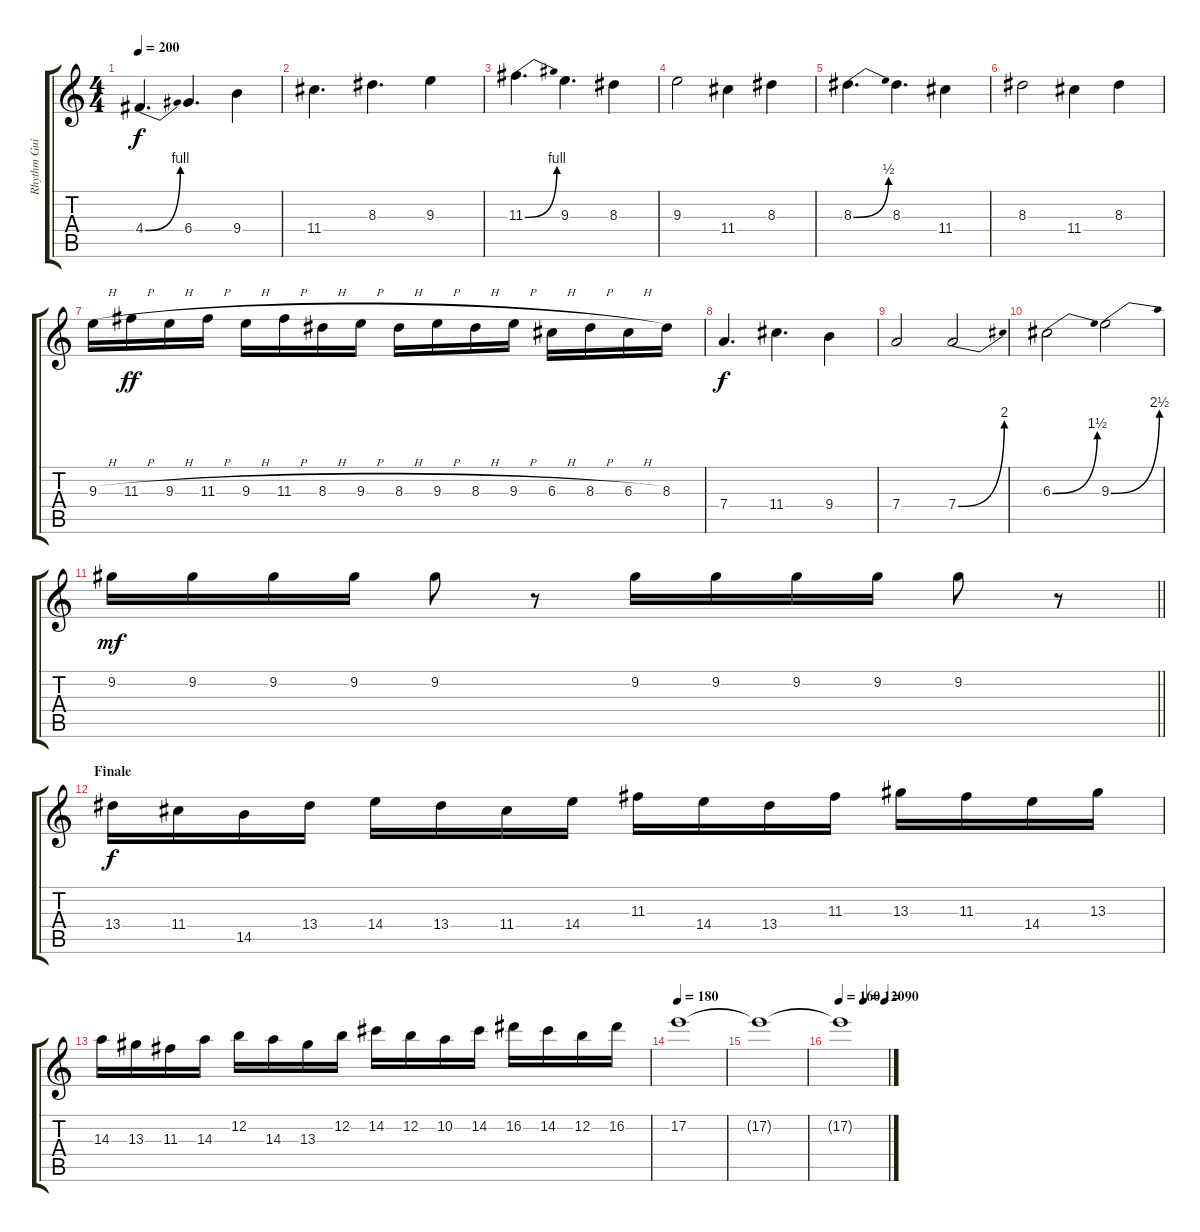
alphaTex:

\track ("Rhythm Guitar" "Rhythm Gui") {instrument distortionguitar}
\staff {score tabs}
\tuning (E4 B3 G3 D3 A2 E2) {hide}
\ts (4 4)
\tempo 200
\clef g2
\ks c
4.4{be (bend 0 0 60 4)}.4{d dy f} 6.4.4{d} 9.4.4 |
11.4.4{d} 8.3.4{d} 9.3.4 |
11.3{be (bend 0 0 60 4)}.4{d} 9.3.4{d} 8.3.4 |
9.3.2 11.4.4 8.3.4 |
8.3{be (bend 0 0 60 2)}.4{d} 8.3.4{d} 11.4.4 |
8.3.2 11.4.4 8.3.4 |
9.3{h}.16 11.3{h}.16{dy ff} 9.3{h}.16 11.3{h}.16 9.3{h}.16 11.3{h}.16 8.3{h}.16 9.3{h}.16 8.3{h}.16 9.3{h}.16 8.3{h}.16 9.3{h}.16 6.3{h}.16 8.3{h}.16 6.3{h}.16 8.3.16 |
7.4.4{d dy f} 11.4.4{d} 9.4.4 |
7.4.2 7.4{be (bend 0 0 60 8)}.2 |
6.3{be (bend 0 0 60 6)}.2 9.3{be (bend 0 0 60 10)}.2 |
\barLineRight lightlight
9.2.16{dy mf} 9.2.16 9.2.16 9.2.16 9.2.8 r.8 9.2.16 9.2.16 9.2.16 9.2.16 9.2.8 r.8 |
\section ("" "Finale")
13.4.16{dy f} 11.4.16 14.5.16 13.4.16 14.4.16 13.4.16 11.4.16 14.4.16 11.3.16 14.4.16 13.4.16 11.3.16 13.3.16 11.3.16 14.4.16 13.3.16 |
14.3.16 13.3.16 11.3.16 14.3.16 12.2.16 14.3.16 13.3.16 12.2.16 14.2.16 12.2.16 10.2.16 14.2.16 16.2.16 14.2.16 12.2.16 16.2.16 |
\tempo 180
17.2.1 |
17.2{t}.1{volume 10} |
\tempo 160
\tempo (120 0.5)
\tempo (90 0.9375)
17.2{t}.1
